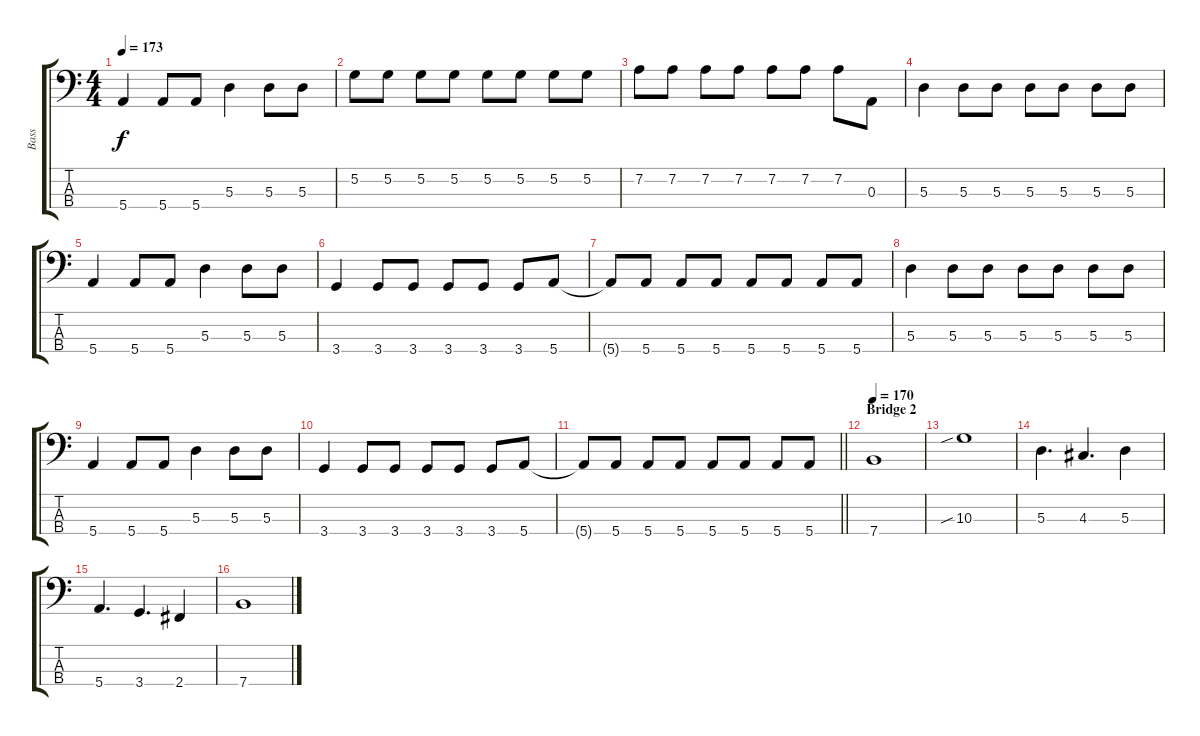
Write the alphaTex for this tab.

\track ("Bass" "Bass") {instrument electricbasspick}
\staff {score tabs}
\tuning (G2 D2 A1 E1) {hide}
\ts (4 4)
\tempo 173
\clef f4
\ks c
5.4.4{dy f} 5.4.8 5.4.8 5.3.4 5.3.8 5.3.8 |
5.2.8 5.2.8 5.2.8 5.2.8 5.2.8 5.2.8 5.2.8 5.2.8 |
7.2.8 7.2.8 7.2.8 7.2.8 7.2.8 7.2.8 7.2.8 0.3.8 |
5.3.4 5.3.8 5.3.8 5.3.8 5.3.8 5.3.8 5.3.8 |
5.4.4 5.4.8 5.4.8 5.3.4 5.3.8 5.3.8 |
3.4.4 3.4.8 3.4.8 3.4.8 3.4.8 3.4.8 5.4.8 |
5.4{t}.8 5.4.8 5.4.8 5.4.8 5.4.8 5.4.8 5.4.8 5.4.8 |
5.3.4 5.3.8 5.3.8 5.3.8 5.3.8 5.3.8 5.3.8 |
5.4.4 5.4.8 5.4.8 5.3.4 5.3.8 5.3.8 |
3.4.4 3.4.8 3.4.8 3.4.8 3.4.8 3.4.8 5.4.8 |
\barLineRight lightlight
5.4{t}.8 5.4.8 5.4.8 5.4.8 5.4.8 5.4.8 5.4.8 5.4.8 |
\section ("" "Bridge 2")
\tempo 170
7.4.1 |
10.3{sib}.1 |
5.3.4{d} 4.3.4{d} 5.3.4 |
5.4.4{d} 3.4.4{d} 2.4.4 |
7.4.1
